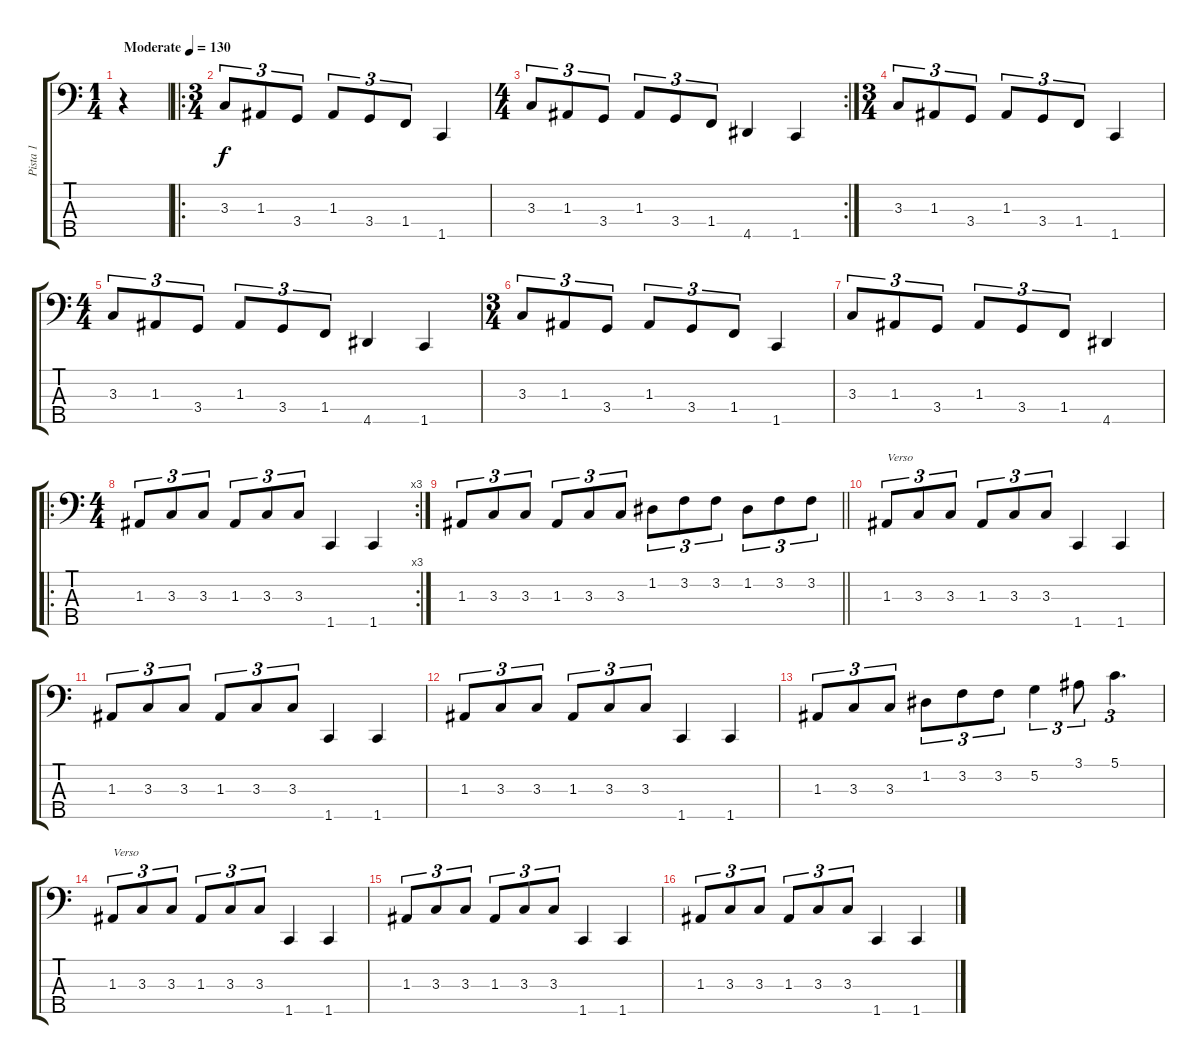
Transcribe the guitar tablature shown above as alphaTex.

\track ("Pista 1" "Pista 1") {instrument electricbassfinger}
\staff {score tabs}
\tuning (G2 D2 A1 E1 B0) {hide}
\ts (1 4)
\tempo (130 "Moderate")
\clef f4
\ks c
r.4{dy f instrument electricbassfinger} |
\ro
\ts (3 4)
3.3.8{tu (3 2)} 1.3.8{tu (3 2)} 3.4.8{tu (3 2)} 1.3.8{tu (3 2)} 3.4.8{tu (3 2)} 1.4.8{tu (3 2)} 1.5.4 |
\rc 2
\ts (4 4)
3.3.8{tu (3 2)} 1.3.8{tu (3 2)} 3.4.8{tu (3 2)} 1.3.8{tu (3 2)} 3.4.8{tu (3 2)} 1.4.8{tu (3 2)} 4.5.4 1.5.4 |
\ts (3 4)
3.3.8{tu (3 2)} 1.3.8{tu (3 2)} 3.4.8{tu (3 2)} 1.3.8{tu (3 2)} 3.4.8{tu (3 2)} 1.4.8{tu (3 2)} 1.5.4 |
\ts (4 4)
3.3.8{tu (3 2)} 1.3.8{tu (3 2)} 3.4.8{tu (3 2)} 1.3.8{tu (3 2)} 3.4.8{tu (3 2)} 1.4.8{tu (3 2)} 4.5.4 1.5.4 |
\ts (3 4)
3.3.8{tu (3 2)} 1.3.8{tu (3 2)} 3.4.8{tu (3 2)} 1.3.8{tu (3 2)} 3.4.8{tu (3 2)} 1.4.8{tu (3 2)} 1.5.4 |
3.3.8{tu (3 2)} 1.3.8{tu (3 2)} 3.4.8{tu (3 2)} 1.3.8{tu (3 2)} 3.4.8{tu (3 2)} 1.4.8{tu (3 2)} 4.5.4 |
\ro
\rc 3
\ts (4 4)
1.3.8{tu (3 2)} 3.3.8{tu (3 2)} 3.3.8{tu (3 2)} 1.3.8{tu (3 2)} 3.3.8{tu (3 2)} 3.3.8{tu (3 2)} 1.5.4 1.5.4 |
\barLineRight lightlight
1.3.8{tu (3 2)} 3.3.8{tu (3 2)} 3.3.8{tu (3 2)} 1.3.8{tu (3 2)} 3.3.8{tu (3 2)} 3.3.8{tu (3 2)} 1.2.8{tu (3 2)} 3.2.8{tu (3 2)} 3.2.8{tu (3 2)} 1.2.8{tu (3 2)} 3.2.8{tu (3 2)} 3.2.8{tu (3 2)} |
1.3.8{tu (3 2) txt "Verso"} 3.3.8{tu (3 2)} 3.3.8{tu (3 2)} 1.3.8{tu (3 2)} 3.3.8{tu (3 2)} 3.3.8{tu (3 2)} 1.5.4 1.5.4 |
1.3.8{tu (3 2)} 3.3.8{tu (3 2)} 3.3.8{tu (3 2)} 1.3.8{tu (3 2)} 3.3.8{tu (3 2)} 3.3.8{tu (3 2)} 1.5.4 1.5.4 |
1.3.8{tu (3 2)} 3.3.8{tu (3 2)} 3.3.8{tu (3 2)} 1.3.8{tu (3 2)} 3.3.8{tu (3 2)} 3.3.8{tu (3 2)} 1.5.4 1.5.4 |
1.3.8{tu (3 2)} 3.3.8{tu (3 2)} 3.3.8{tu (3 2)} 1.2.8{tu (3 2)} 3.2.8{tu (3 2)} 3.2.8{tu (3 2)} 5.2.4{tu (3 2)} 3.1.8{tu (3 2)} 5.1.4{d tu (3 2)} |
1.3.8{tu (3 2) txt "Verso"} 3.3.8{tu (3 2)} 3.3.8{tu (3 2)} 1.3.8{tu (3 2)} 3.3.8{tu (3 2)} 3.3.8{tu (3 2)} 1.5.4 1.5.4 |
1.3.8{tu (3 2)} 3.3.8{tu (3 2)} 3.3.8{tu (3 2)} 1.3.8{tu (3 2)} 3.3.8{tu (3 2)} 3.3.8{tu (3 2)} 1.5.4 1.5.4 |
1.3.8{tu (3 2)} 3.3.8{tu (3 2)} 3.3.8{tu (3 2)} 1.3.8{tu (3 2)} 3.3.8{tu (3 2)} 3.3.8{tu (3 2)} 1.5.4 1.5.4
